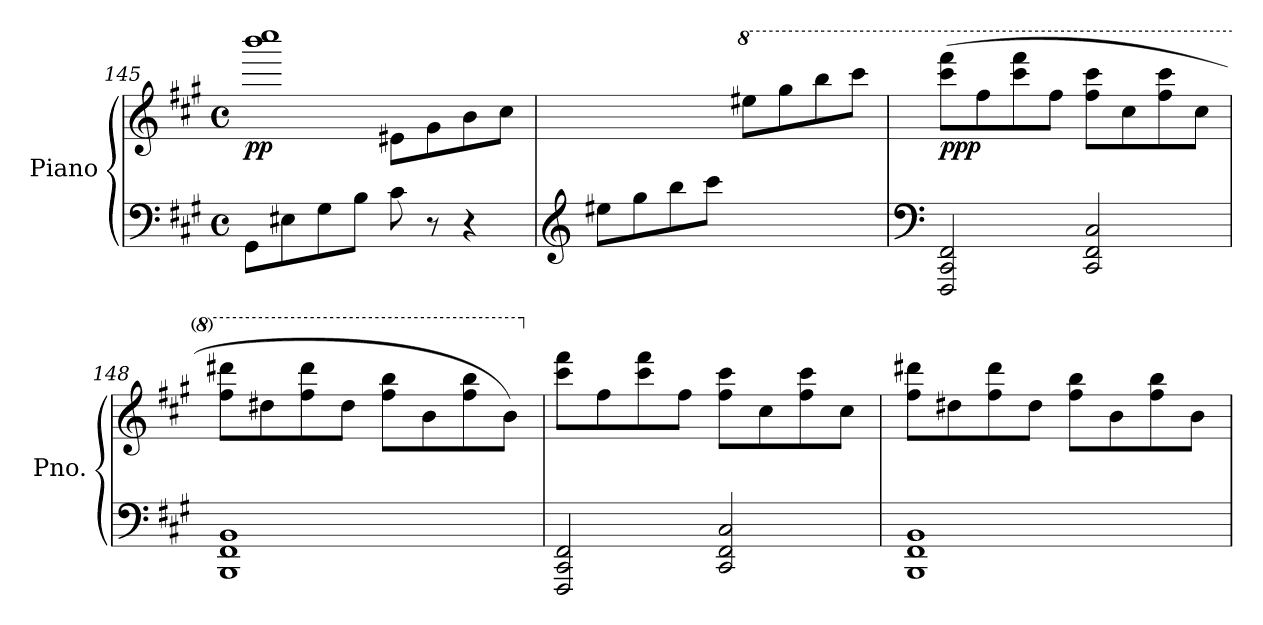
**kern	**kern	**dynam
*part1	*part1	*part1
*staff2	*staff1	*staff1/2
*I"Piano	*	*
*I'Pno.	*	*
*clefF4	*clefG2	*
*k[f#c#g#]	*k[f#c#g#]	*
*M4/4	*M4/4	*
*met(c)	*met(c)	*
=145	=145	=145
*	*^	*
!	!	!	!LO:DY:b
(8GG#\L	1bbb 1cccc#	2ryy	pp
8E#X\	.	.	.
8G#\	.	.	.
8B\J	.	.	.
8c#\	.	8e#X\L	.
8r	.	8g#\	.
4r	.	8b\	.
.	.	8cc#\J	.
*	*v	*v	*
=146	=146	=146
*clefG2	*	*
8ee#X\L	2ryy	.
8gg#\	.	.
8bb\	.	.
8ccc#\J	.	.
*	*8va	*
2ryy	8eee#X\L	.
.	8ggg#\	.
.	8bbb\	.
.	8cccc#\J)	.
=147	=147	=147
*clefF4	*	*
!	!	!LO:DY:b
2FFF#/ 2CC#/ 2FF#/	(8cccc#\ 8ffff#\L	ppp
.	8fff#\	.
.	8cccc#\ 8ffff#\	.
.	8fff#\J	.
2CC#/ 2FF#/ 2C#/	8fff#\ 8cccc#\L	.
.	8ccc#\	.
.	8fff#\ 8cccc#\	.
.	8ccc#\J	.
!!LO:LB:g=z
=148	=148	=148
1BBB 1FF# 1BB	8fff#\ 8dddd#X\L	.
.	8ddd#X\	.
.	8fff#\ 8dddd#\	.
.	8ddd#\J	.
.	8fff#\ 8bbb\L	.
.	8bb\	.
.	8fff#\ 8bbb\	.
.	8bb\J)	.
=149	=149	=149
*	*X8va	*
2FFF#/ 2CC#/ 2FF#/	8ccc#\ 8fff#\L	.
.	8ff#\	.
.	8ccc#\ 8fff#\	.
.	8ff#\J	.
2CC#/ 2FF#/ 2C#/	8ff#\ 8ccc#\L	.
.	8cc#\	.
.	8ff#\ 8ccc#\	.
.	8cc#\J	.
=150	=150	=150
1BBB 1FF# 1BB	8ff#\ 8ddd#X\L	.
.	8dd#X\	.
.	8ff#\ 8ddd#\	.
.	8dd#\J	.
.	8ff#\ 8bb\L	.
.	8b\	.
.	8ff#\ 8bb\	.
.	8b\J	.
=	=	=
*-	*-	*-
